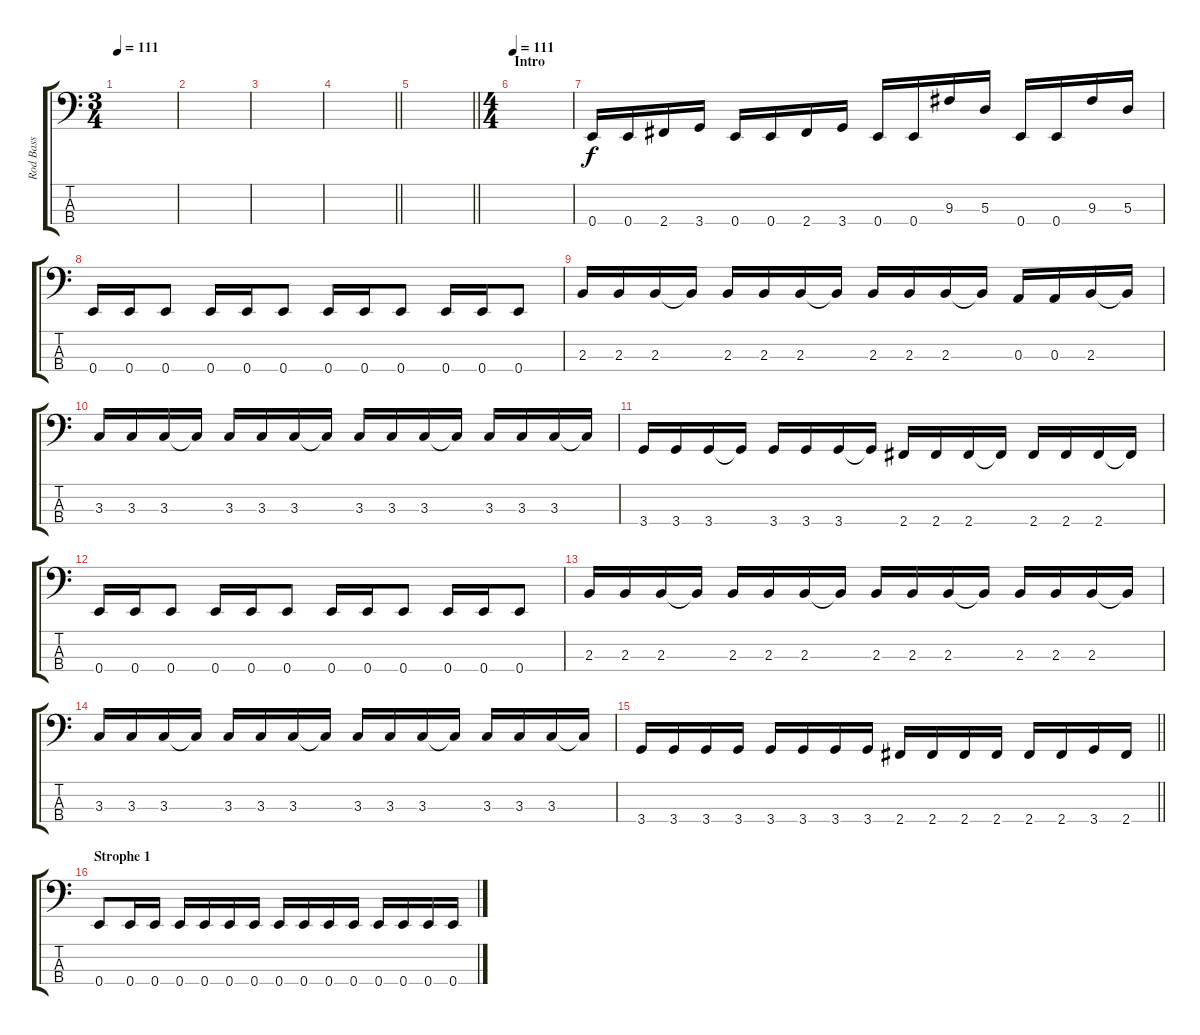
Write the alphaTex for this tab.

\track ("Rod Bass" "Rod Bass") {instrument electricbasspick}
\staff {score tabs}
\tuning (G2 D2 A1 E1) {hide}
\ts (3 4)
\tempo 111
\clef f4
\ks c
|
|
|
\barLineRight lightlight
|
\barLineRight lightlight
|
\ts (4 4)
\section ("" "Intro")
\tempo 111
|
0.4.16 0.4.16 2.4.16 3.4.16 0.4.16 0.4.16 2.4.16 3.4.16 0.4.16 0.4.16 9.3.16 5.3.16 0.4.16 0.4.16 9.3.16 5.3.16 |
0.4.16 0.4.16 0.4.8 0.4.16 0.4.16 0.4.8 0.4.16 0.4.16 0.4.8 0.4.16 0.4.16 0.4.8 |
2.3.16 2.3.16 2.3.16 2.3{t}.16 2.3.16 2.3.16 2.3.16 2.3{t}.16 2.3.16 2.3.16 2.3.16 2.3{t}.16 0.3.16 0.3.16 2.3.16 2.3{t}.16 |
3.3.16 3.3.16 3.3.16 3.3{t}.16 3.3.16 3.3.16 3.3.16 3.3{t}.16 3.3.16 3.3.16 3.3.16 3.3{t}.16 3.3.16 3.3.16 3.3.16 3.3{t}.16 |
3.4.16 3.4.16 3.4.16 3.4{t}.16 3.4.16 3.4.16 3.4.16 3.4{t}.16 2.4.16 2.4.16 2.4.16 2.4{t}.16 2.4.16 2.4.16 2.4.16 2.4{t}.16 |
0.4.16 0.4.16 0.4.8 0.4.16 0.4.16 0.4.8 0.4.16 0.4.16 0.4.8 0.4.16 0.4.16 0.4.8 |
2.3.16 2.3.16 2.3.16 2.3{t}.16 2.3.16 2.3.16 2.3.16 2.3{t}.16 2.3.16 2.3.16 2.3.16 2.3{t}.16 2.3.16 2.3.16 2.3.16 2.3{t}.16 |
3.3.16 3.3.16 3.3.16 3.3{t}.16 3.3.16 3.3.16 3.3.16 3.3{t}.16 3.3.16 3.3.16 3.3.16 3.3{t}.16 3.3.16 3.3.16 3.3.16 3.3{t}.16 |
\barLineRight lightlight
3.4.16 3.4.16 3.4.16 3.4.16 3.4.16 3.4.16 3.4.16 3.4.16 2.4.16 2.4.16 2.4.16 2.4.16 2.4.16 2.4.16 3.4.16 2.4.16 |
\section ("" "Strophe 1")
0.4.8 0.4.16 0.4.16 0.4.16 0.4.16 0.4.16 0.4.16 0.4.16 0.4.16 0.4.16 0.4.16 0.4.16 0.4.16 0.4.16 0.4.16
